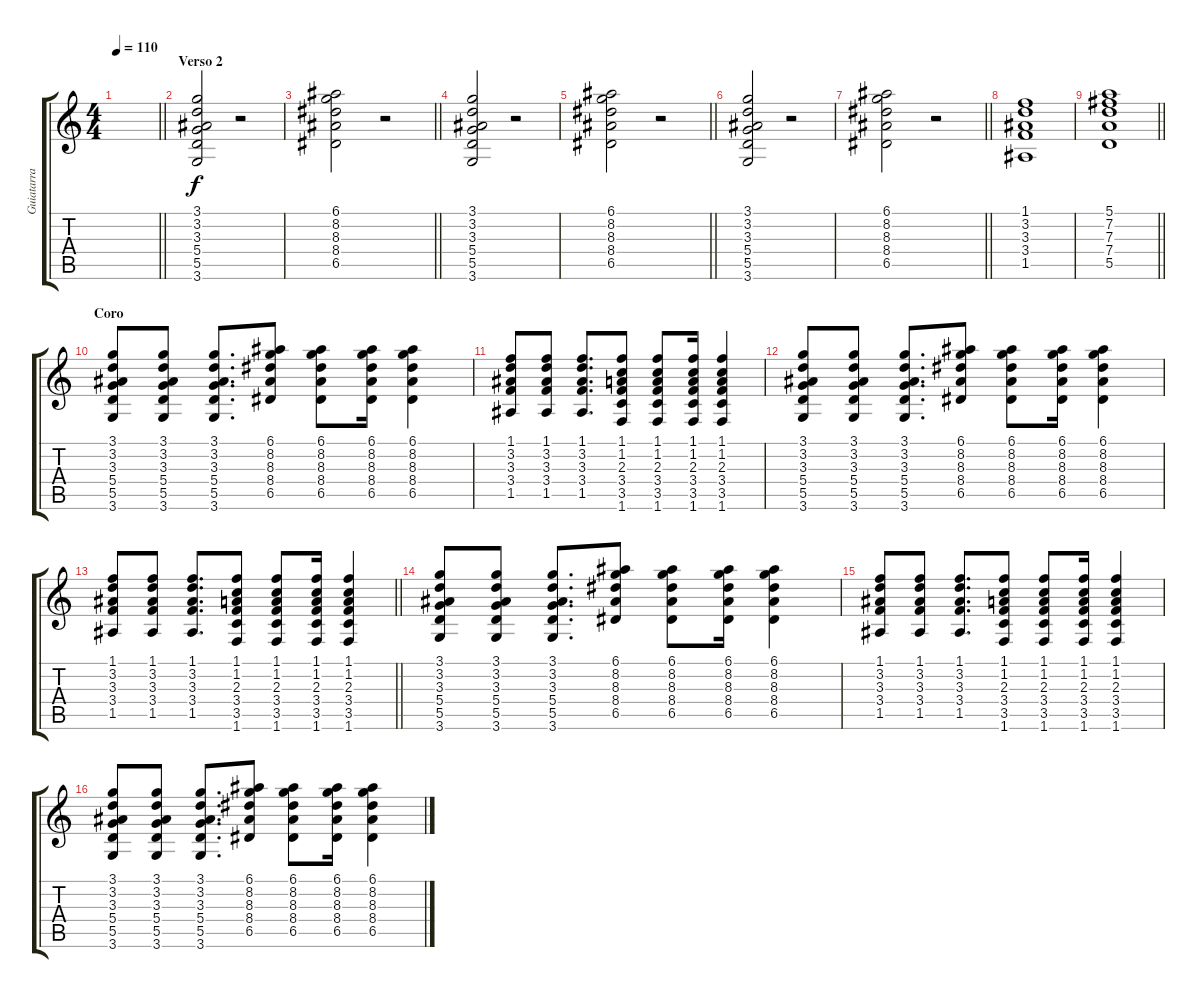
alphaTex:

\track ("Guiatarra 2" "Guiatarra ") {instrument overdrivenguitar}
\staff {score tabs}
\tuning (E4 B3 G3 D3 A2 E2) {hide}
\ts (4 4)
\tempo 110
\clef g2
\barLineRight lightlight
\ks c
|
\section ("" "Verso 2")
(3.1 3.2 3.3 5.4 5.5 3.6).2 r.2 |
\barLineRight lightlight
(6.1 8.2 8.3 8.4 6.5).2 r.2 |
(3.1 3.2 3.3 5.4 5.5 3.6).2 r.2 |
\barLineRight lightlight
(6.1 8.2 8.3 8.4 6.5).2 r.2 |
(3.1 3.2 3.3 5.4 5.5 3.6).2 r.2 |
\barLineRight lightlight
(6.1 8.2 8.3 8.4 6.5).2 r.2 |
(1.1 3.2 3.3 3.4 1.5).1 |
\barLineRight lightlight
(5.1 7.2 7.3 7.4 5.5).1 |
\section ("" "Coro")
(3.1 3.2 3.3 5.4 5.5 3.6).8 (3.1 3.2 3.3 5.4 5.5 3.6).8 (3.1 3.2 3.3 5.4 5.5 3.6).8{d} (6.1 8.2 8.3 8.4 6.5).8 (6.1 8.2 8.3 8.4 6.5).8 (6.1 8.2 8.3 8.4 6.5).16 (6.1 8.2 8.3 8.4 6.5).4 |
(1.1 3.2 3.3 3.4 1.5).8 (1.1 3.2 3.3 3.4 1.5).8 (1.1 3.2 3.3 3.4 1.5).8{d} (1.1 1.2 2.3 3.4 3.5 1.6).8 (1.1 1.2 2.3 3.4 3.5 1.6).8 (1.1 1.2 2.3 3.4 3.5 1.6).16 (1.1 1.2 2.3 3.4 3.5 1.6).4 |
(3.1 3.2 3.3 5.4 5.5 3.6).8 (3.1 3.2 3.3 5.4 5.5 3.6).8 (3.1 3.2 3.3 5.4 5.5 3.6).8{d} (6.1 8.2 8.3 8.4 6.5).8 (6.1 8.2 8.3 8.4 6.5).8 (6.1 8.2 8.3 8.4 6.5).16 (6.1 8.2 8.3 8.4 6.5).4 |
\barLineRight lightlight
(1.1 3.2 3.3 3.4 1.5).8 (1.1 3.2 3.3 3.4 1.5).8 (1.1 3.2 3.3 3.4 1.5).8{d} (1.1 1.2 2.3 3.4 3.5 1.6).8 (1.1 1.2 2.3 3.4 3.5 1.6).8 (1.1 1.2 2.3 3.4 3.5 1.6).16 (1.1 1.2 2.3 3.4 3.5 1.6).4 |
\section ("" "")
(3.1 3.2 3.3 5.4 5.5 3.6).8 (3.1 3.2 3.3 5.4 5.5 3.6).8 (3.1 3.2 3.3 5.4 5.5 3.6).8{d} (6.1 8.2 8.3 8.4 6.5).8 (6.1 8.2 8.3 8.4 6.5).8 (6.1 8.2 8.3 8.4 6.5).16 (6.1 8.2 8.3 8.4 6.5).4 |
(1.1 3.2 3.3 3.4 1.5).8 (1.1 3.2 3.3 3.4 1.5).8 (1.1 3.2 3.3 3.4 1.5).8{d} (1.1 1.2 2.3 3.4 3.5 1.6).8 (1.1 1.2 2.3 3.4 3.5 1.6).8 (1.1 1.2 2.3 3.4 3.5 1.6).16 (1.1 1.2 2.3 3.4 3.5 1.6).4 |
(3.1 3.2 3.3 5.4 5.5 3.6).8 (3.1 3.2 3.3 5.4 5.5 3.6).8 (3.1 3.2 3.3 5.4 5.5 3.6).8{d} (6.1 8.2 8.3 8.4 6.5).8 (6.1 8.2 8.3 8.4 6.5).8 (6.1 8.2 8.3 8.4 6.5).16 (6.1 8.2 8.3 8.4 6.5).4
